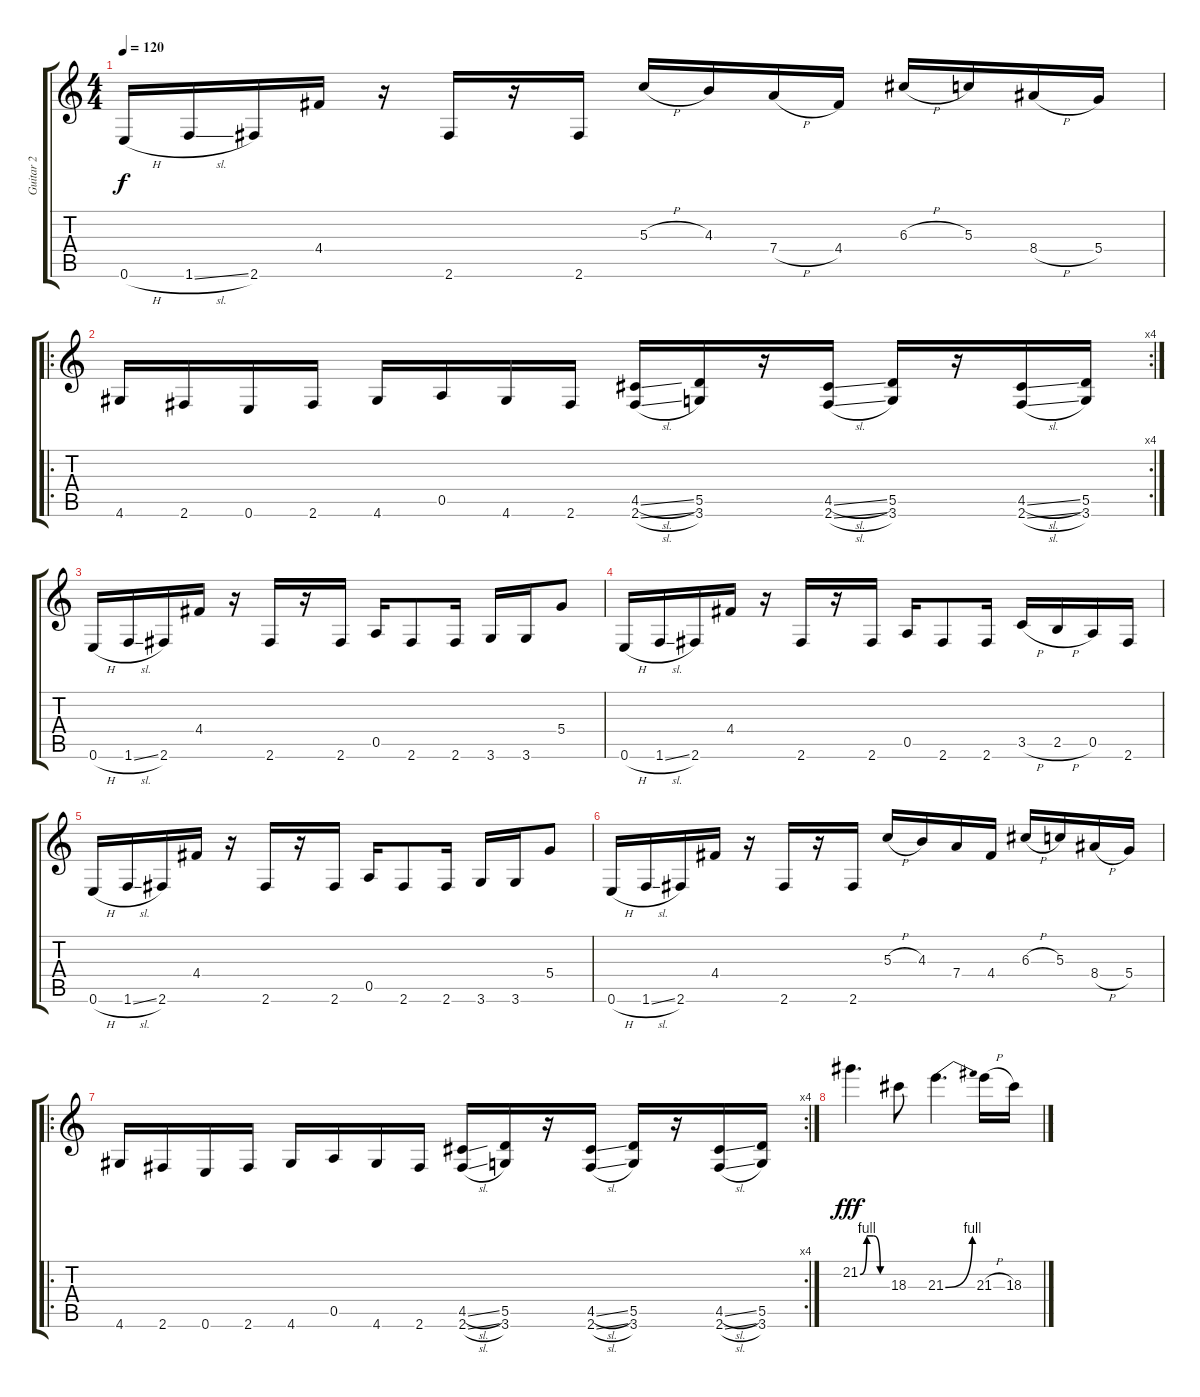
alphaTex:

\track ("Guitar 2" "Guitar 2") {instrument distortionguitar}
\staff {score tabs}
\tuning (E4 B3 G3 D3 A2 E2) {hide}
\ts (4 4)
\tempo 120
\clef g2
\ks c
0.6{h}.16{dy f} 1.6{sl}.16 2.6.16 4.4.16 r.16 2.6.16 r.16 2.6.16 5.3{h}.16 4.3.16 7.4{h}.16 4.4.16 6.3{h}.16 5.3.16 8.4{h}.16 5.4.16 |
\ro
\rc 4
4.6.16 2.6.16 0.6.16 2.6.16 4.6.16 0.5.16 4.6.16 2.6.16 (4.5{sl} 2.6{sl}).16 (5.5 3.6).16 r.16 (4.5{sl} 2.6{sl}).16 (5.5 3.6).16 r.16 (4.5{sl} 2.6{sl}).16 (5.5 3.6).16 |
0.6{h}.16 1.6{sl}.16 2.6.16 4.4.16 r.16 2.6.16 r.16 2.6.16 0.5.16 2.6.8 2.6.16 3.6.16 3.6.16 5.4.8 |
0.6{h}.16 1.6{sl}.16 2.6.16 4.4.16 r.16 2.6.16 r.16 2.6.16 0.5.16 2.6.8 2.6.16 3.5{h}.16 2.5{h}.16 0.5.16 2.6.16 |
0.6{h}.16 1.6{sl}.16 2.6.16 4.4.16 r.16 2.6.16 r.16 2.6.16 0.5.16 2.6.8 2.6.16 3.6.16 3.6.16 5.4.8 |
0.6{h}.16 1.6{sl}.16 2.6.16 4.4.16 r.16 2.6.16 r.16 2.6.16 5.3{h}.16 4.3.16 7.4.16 4.4.16 6.3{h}.16 5.3.16 8.4{h}.16 5.4.16 |
\ro
\rc 4
4.6.16 2.6.16 0.6.16 2.6.16 4.6.16 0.5.16 4.6.16 2.6.16 (4.5{sl} 2.6{sl}).16 (5.5 3.6).16 r.16 (4.5{sl} 2.6{sl}).16 (5.5 3.6).16 r.16 (4.5{sl} 2.6{sl}).16 (5.5 3.6).16 |
21.2{be (custom 0 0 15 4 30 4 45 0 60 0)}.4{d dy fff} 18.3.8 21.3{be (bend 0 0 60 4)}.4{d} 21.3{h}.16 18.3.16
